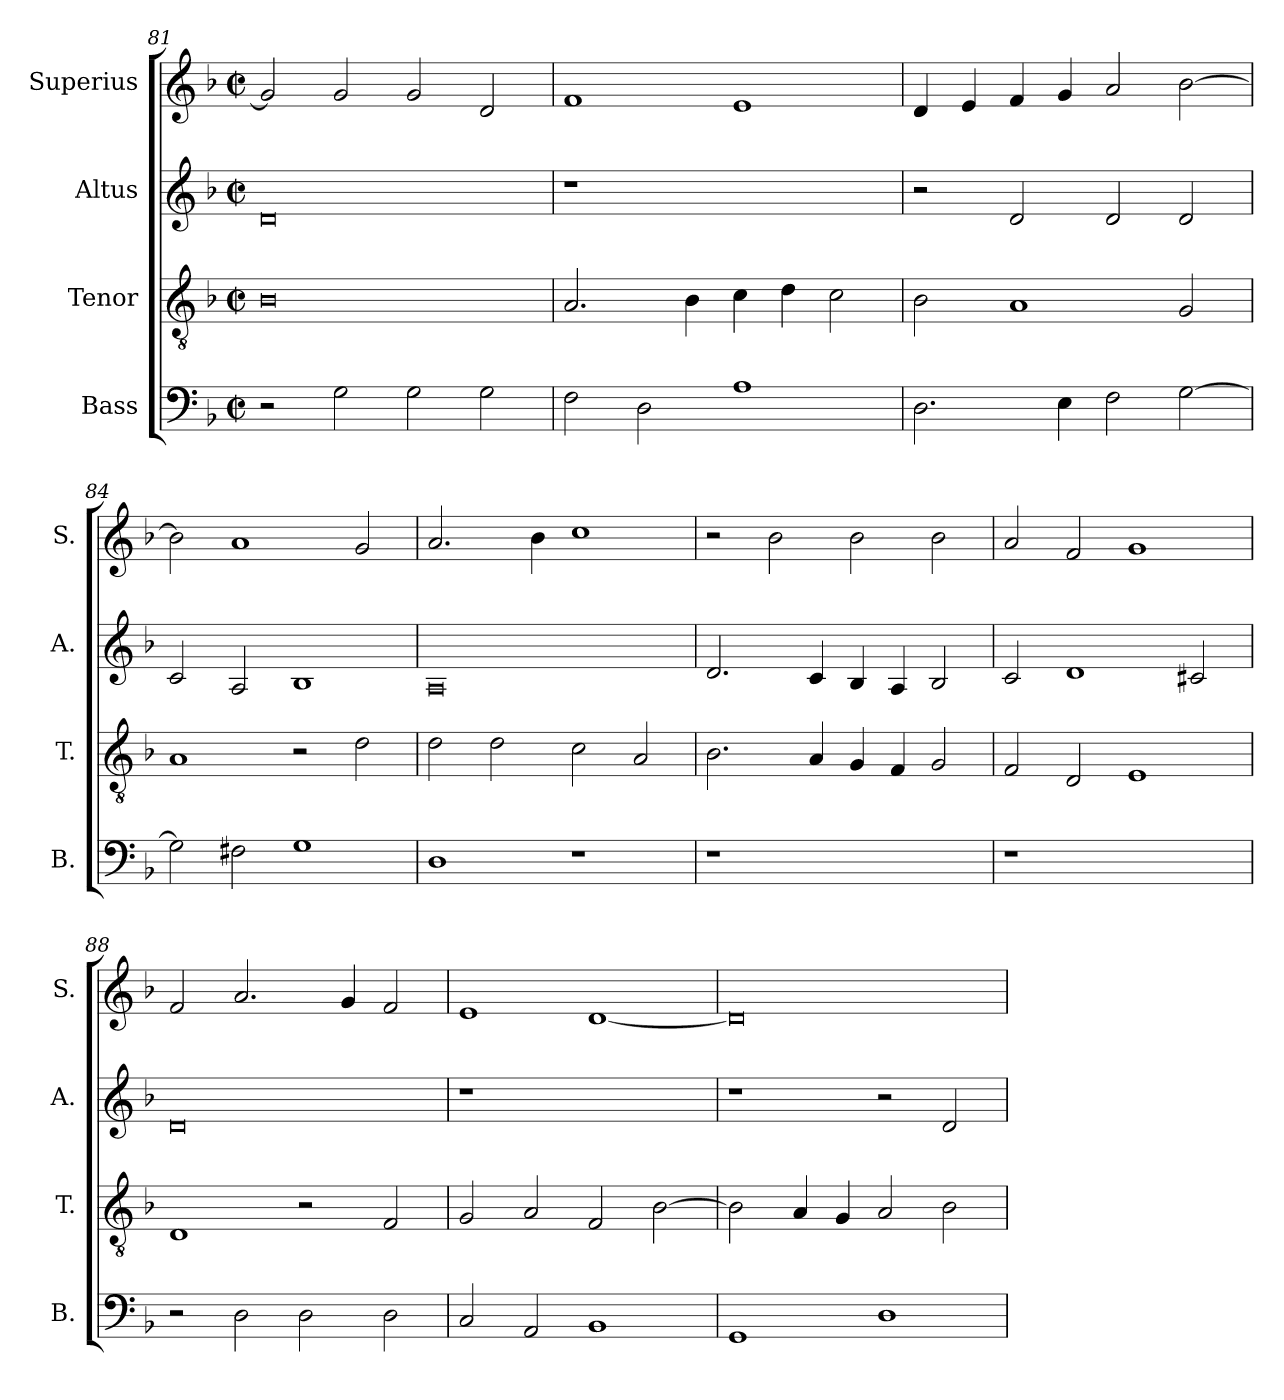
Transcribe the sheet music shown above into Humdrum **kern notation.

**kern	**kern	**kern	**kern
*part4	*part3	*part2	*part1
*staff4	*staff3	*staff2	*staff1
*I"Bass	*I"Tenor	*I"Altus	*I"Superius
*I'B.	*I'T.	*I'A.	*I'S.
*clefF4	*clefGv2	*clefG2	*clefG2
*	*ITrd7c12	*	*
*k[b-]	*k[b-]	*k[b-]	*k[b-]
*F:	*F:	*F:	*F:
*M2/2	*M2/2	*M2/2	*M2/2
*met(c|)	*met(c|)	*met(c|)	*met(c|)
=81	=81	=81	=81
2r	0BB-i	0di	2gi/]
2Gi\	.	.	2gi/
2Gi\	.	.	2gi/
2Gi\	.	.	2di/
=82	=82	=82	=82
!	!	!LO:N:vis=1	!
2Fi\	2.AAi/	1r	1fi
2Di\	.	.	.
.	4BB-i\	.	.
1Ai	4Ci\	1ryy	1ei
.	4Di\	.	.
.	2Ci\	.	.
=83	=83	=83	=83
2.Di\	2BB-i\	2r	4di/
.	.	.	4ei/
.	1AAi	2di/	4fi/
4Ei\	.	.	4gi/
2Fi\	.	2di/	2ai/
[>2Gi\	2GGi/	2di/	[>2b-i\
!!LO:PB:g=z
=84	=84	=84	=84
2Gi\]	1AAi	2ci/	2b-i\]
2F#Xi\	.	2Ai/	1ai
1Gi	2r	1B-i	.
.	2Di\	.	2gi/
=85	=85	=85	=85
1Di	2Di\	0Ai	2.ai/
.	2Di\	.	.
.	.	.	4b-i\
1r	2Ci\	.	1cci
.	2AAi/	.	.
=86	=86	=86	=86
!LO:N:vis=1	!	!	!
1r	2.BB-i\	2.di/	2r
.	.	.	2b-i\
.	4AAi/	4ci/	.
1ryy	4GGi/	4B-i/	2b-i\
.	4FFi/	4Ai/	.
.	2GGi/	2B-i/	2b-i\
=87	=87	=87	=87
!LO:N:vis=1	!	!	!
1r	2FFi/	2ci/	2ai/
.	2DDi/	1di	2fi/
1ryy	1EEi	.	1gi
.	.	2c#Xi/	.
=88	=88	=88	=88
2r	1DDi	0di	2fi/
2Di\	.	.	2.ai/
2Di\	2r	.	.
.	.	.	4gi/
2Di\	2FFi/	.	2fi/
!!LO:LB:g=z
=89	=89	=89	=89
!	!	!LO:N:vis=1	!
2Ci/	2GGi/	1r	1ei
2AAi/	2AAi/	.	.
1BB-i	2FFi/	1ryy	[<1di
.	[>2BB-i\	.	.
=90	=90	=90	=90
1GGi	2BB-i\]	1r	0di]
.	4AAi/	.	.
.	4GGi/	.	.
1Di	2AAi/	2r	.
.	2BB-i\	2di/	.
=	=	=	=
*-	*-	*-	*-
